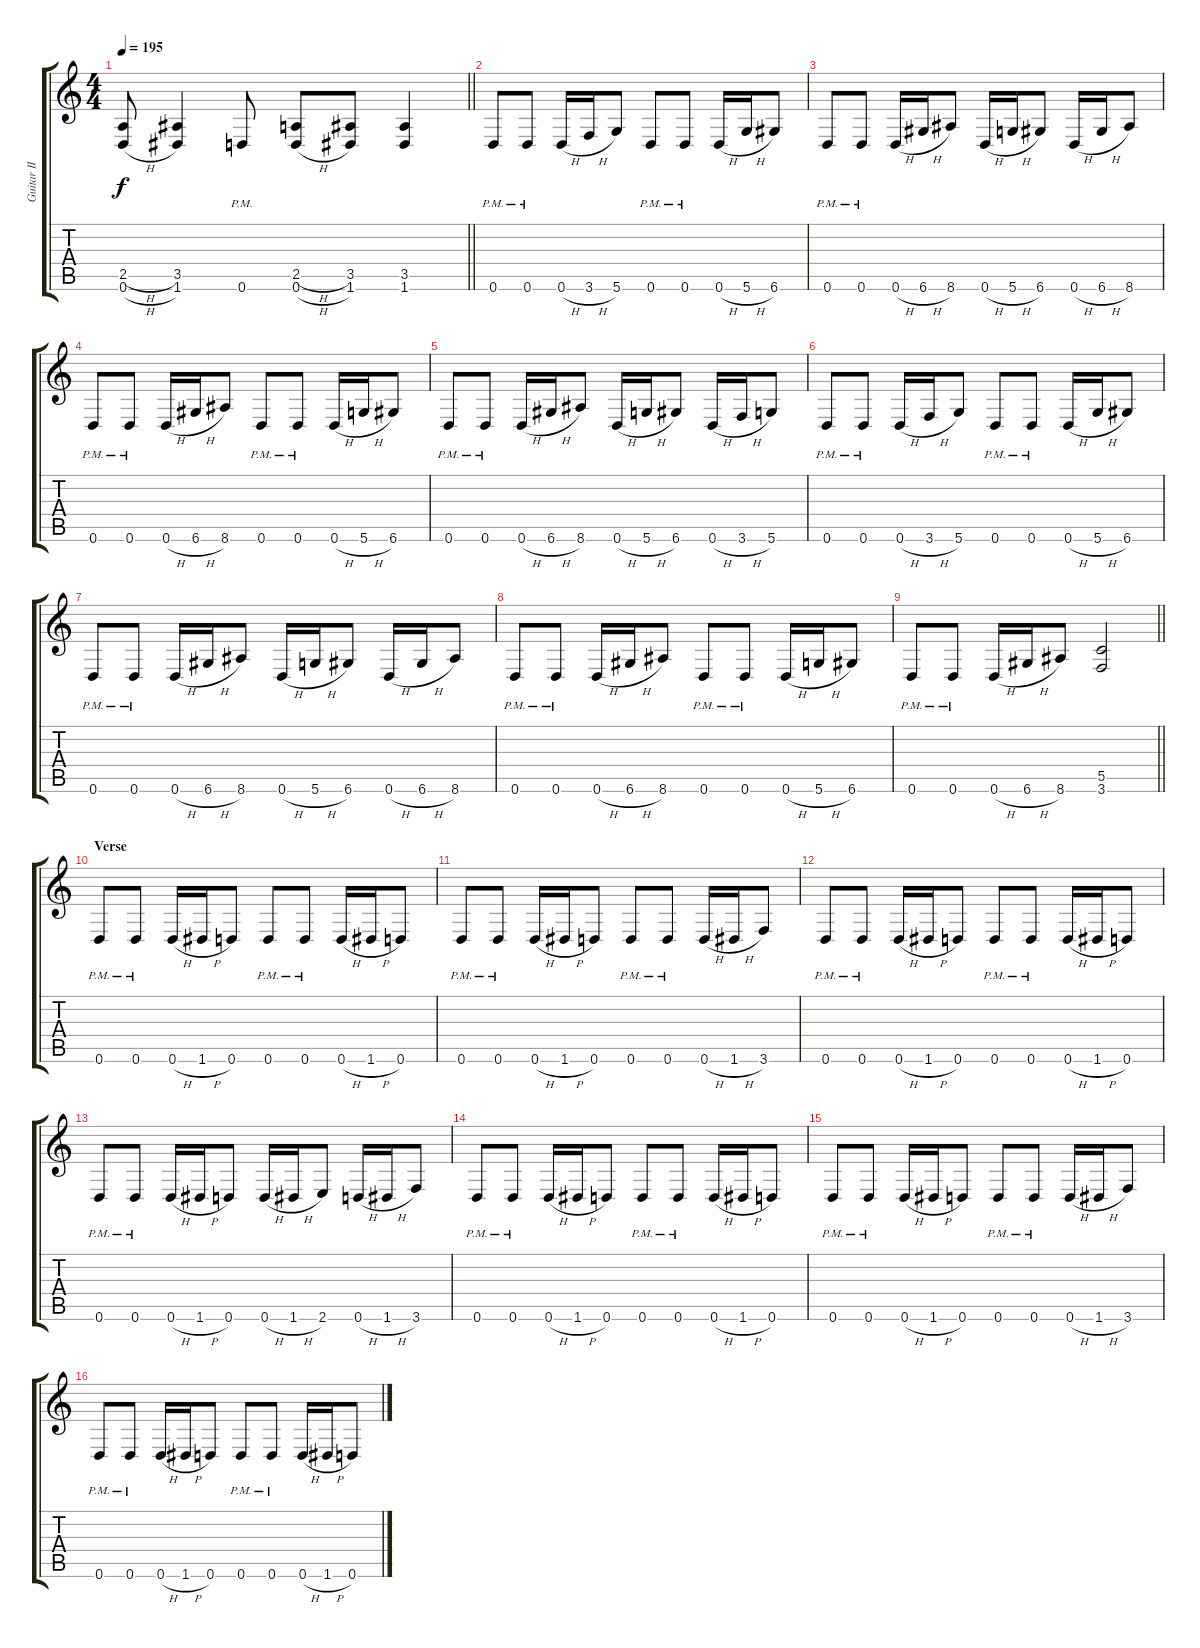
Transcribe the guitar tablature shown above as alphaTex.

\track ("Guitar II" "Guitar II") {instrument distortionguitar}
\staff {score tabs}
\tuning (D4 A3 F3 C3 G2 D2) {hide}
\ts (4 4)
\tempo 195
\clef g2
\barLineRight lightlight
\ks c
(2.5{h} 0.6{h}).8{dy f} (3.5 1.6).4 0.6{pm}.8 (2.5{h} 0.6{h}).8 (3.5 1.6).8 (3.5 1.6).4 |
\section ("" "")
0.6{pm}.8 0.6{pm}.8 0.6{h}.16 3.6{h}.16 5.6.8 0.6{pm}.8 0.6{pm}.8 0.6{h}.16 5.6{h}.16 6.6.8 |
0.6{pm}.8 0.6{pm}.8 0.6{h}.16 6.6{h}.16 8.6.8 0.6{h}.16 5.6{h}.16 6.6.8 0.6{h}.16 6.6{h}.16 8.6.8 |
0.6{pm}.8 0.6{pm}.8 0.6{h}.16 6.6{h}.16 8.6.8 0.6{pm}.8 0.6{pm}.8 0.6{h}.16 5.6{h}.16 6.6.8 |
0.6{pm}.8 0.6{pm}.8 0.6{h}.16 6.6{h}.16 8.6.8 0.6{h}.16 5.6{h}.16 6.6.8 0.6{h}.16 3.6{h}.16 5.6.8 |
0.6{pm}.8 0.6{pm}.8 0.6{h}.16 3.6{h}.16 5.6.8 0.6{pm}.8 0.6{pm}.8 0.6{h}.16 5.6{h}.16 6.6.8 |
0.6{pm}.8 0.6{pm}.8 0.6{h}.16 6.6{h}.16 8.6.8 0.6{h}.16 5.6{h}.16 6.6.8 0.6{h}.16 6.6{h}.16 8.6.8 |
0.6{pm}.8 0.6{pm}.8 0.6{h}.16 6.6{h}.16 8.6.8 0.6{pm}.8 0.6{pm}.8 0.6{h}.16 5.6{h}.16 6.6.8 |
\barLineRight lightlight
0.6{pm}.8 0.6{pm}.8 0.6{h}.16 6.6{h}.16 8.6.8 (5.5 3.6).2 |
\section ("" "Verse")
0.6{pm}.8 0.6{pm}.8 0.6{h}.16 1.6{h}.16 0.6.8 0.6{pm}.8 0.6{pm}.8 0.6{h}.16 1.6{h}.16 0.6.8 |
0.6{pm}.8 0.6{pm}.8 0.6{h}.16 1.6{h}.16 0.6.8 0.6{pm}.8 0.6{pm}.8 0.6{h}.16 1.6{h}.16 3.6.8 |
0.6{pm}.8 0.6{pm}.8 0.6{h}.16 1.6{h}.16 0.6.8 0.6{pm}.8 0.6{pm}.8 0.6{h}.16 1.6{h}.16 0.6.8 |
0.6{pm}.8 0.6{pm}.8 0.6{h}.16 1.6{h}.16 0.6.8 0.6{h}.16 1.6{h}.16 2.6.8 0.6{h}.16 1.6{h}.16 3.6.8 |
0.6{pm}.8 0.6{pm}.8 0.6{h}.16 1.6{h}.16 0.6.8 0.6{pm}.8 0.6{pm}.8 0.6{h}.16 1.6{h}.16 0.6.8 |
0.6{pm}.8 0.6{pm}.8 0.6{h}.16 1.6{h}.16 0.6.8 0.6{pm}.8 0.6{pm}.8 0.6{h}.16 1.6{h}.16 3.6.8 |
0.6{pm}.8 0.6{pm}.8 0.6{h}.16 1.6{h}.16 0.6.8 0.6{pm}.8 0.6{pm}.8 0.6{h}.16 1.6{h}.16 0.6.8
